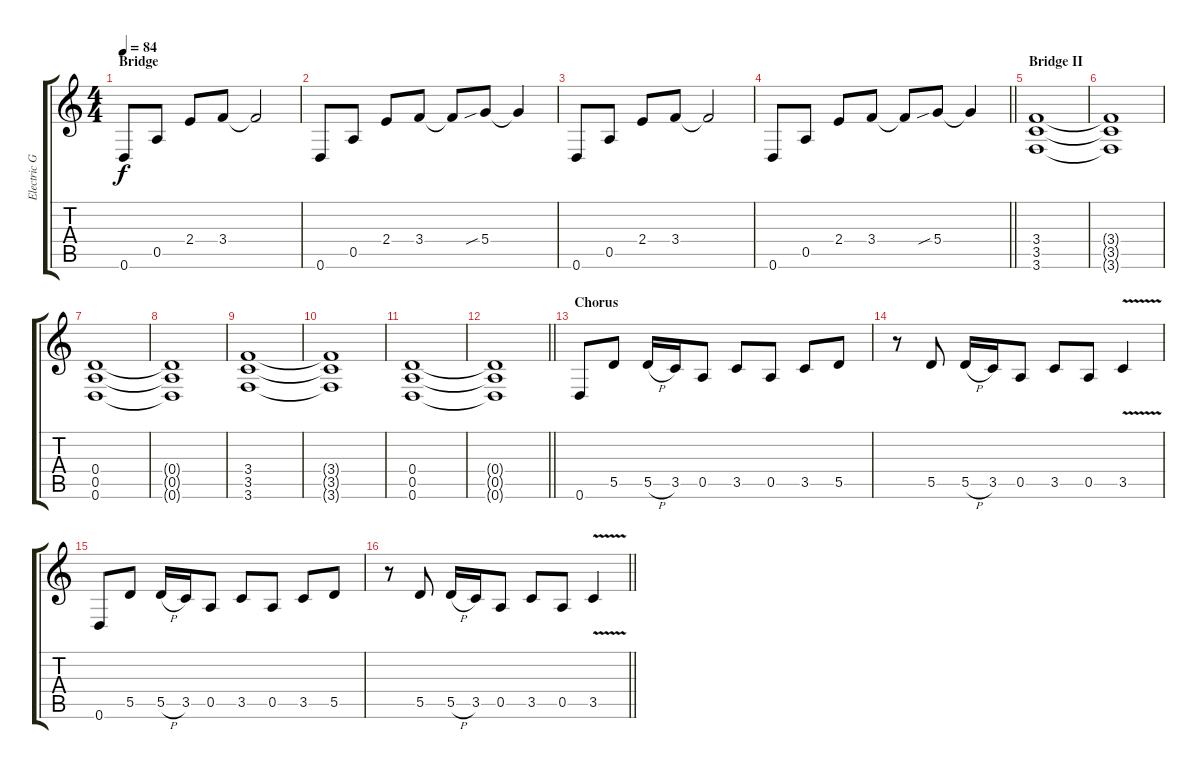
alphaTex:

\track ("Electric Guitar" "Electric G") {instrument distortionguitar}
\staff {score tabs}
\tuning (E4 B3 G3 D3 A2 D2) {hide}
\ts (4 4)
\section ("" "Bridge")
\tempo 84
\clef g2
\ks c
0.6.8{dy f} 0.5.8 2.4.8 3.4.8 3.4{t}.2 |
0.6.8 0.5.8 2.4.8 3.4.8 3.4{t}.8 5.4{sib}.8 5.4{t}.4 |
0.6.8 0.5.8 2.4.8 3.4.8 3.4{t}.2 |
\barLineRight lightlight
0.6.8 0.5.8 2.4.8 3.4.8 3.4{t}.8 5.4{sib}.8 5.4{t}.4 |
\section ("" "Bridge II")
(3.4 3.5 3.6).1 |
(3.4{t} 3.5{t} 3.6{t}).1 |
(0.4 0.5 0.6).1 |
(0.4{t} 0.5{t} 0.6{t}).1 |
(3.4 3.5 3.6).1 |
(3.4{t} 3.5{t} 3.6{t}).1 |
(0.4 0.5 0.6).1 |
\barLineRight lightlight
(0.4{t} 0.5{t} 0.6{t}).1 |
\section ("" "Chorus")
0.6.8{volume 16} 5.5.8 5.5{h}.16 3.5.16 0.5.8 3.5.8 0.5.8 3.5.8 5.5.8 |
r.8 5.5.8 5.5{h}.16 3.5.16 0.5.8 3.5.8 0.5.8 3.5{v}.4 |
0.6.8 5.5.8 5.5{h}.16 3.5.16 0.5.8 3.5.8 0.5.8 3.5.8 5.5.8 |
\barLineRight lightlight
r.8 5.5.8 5.5{h}.16 3.5.16 0.5.8 3.5.8 0.5.8 3.5{v}.4
